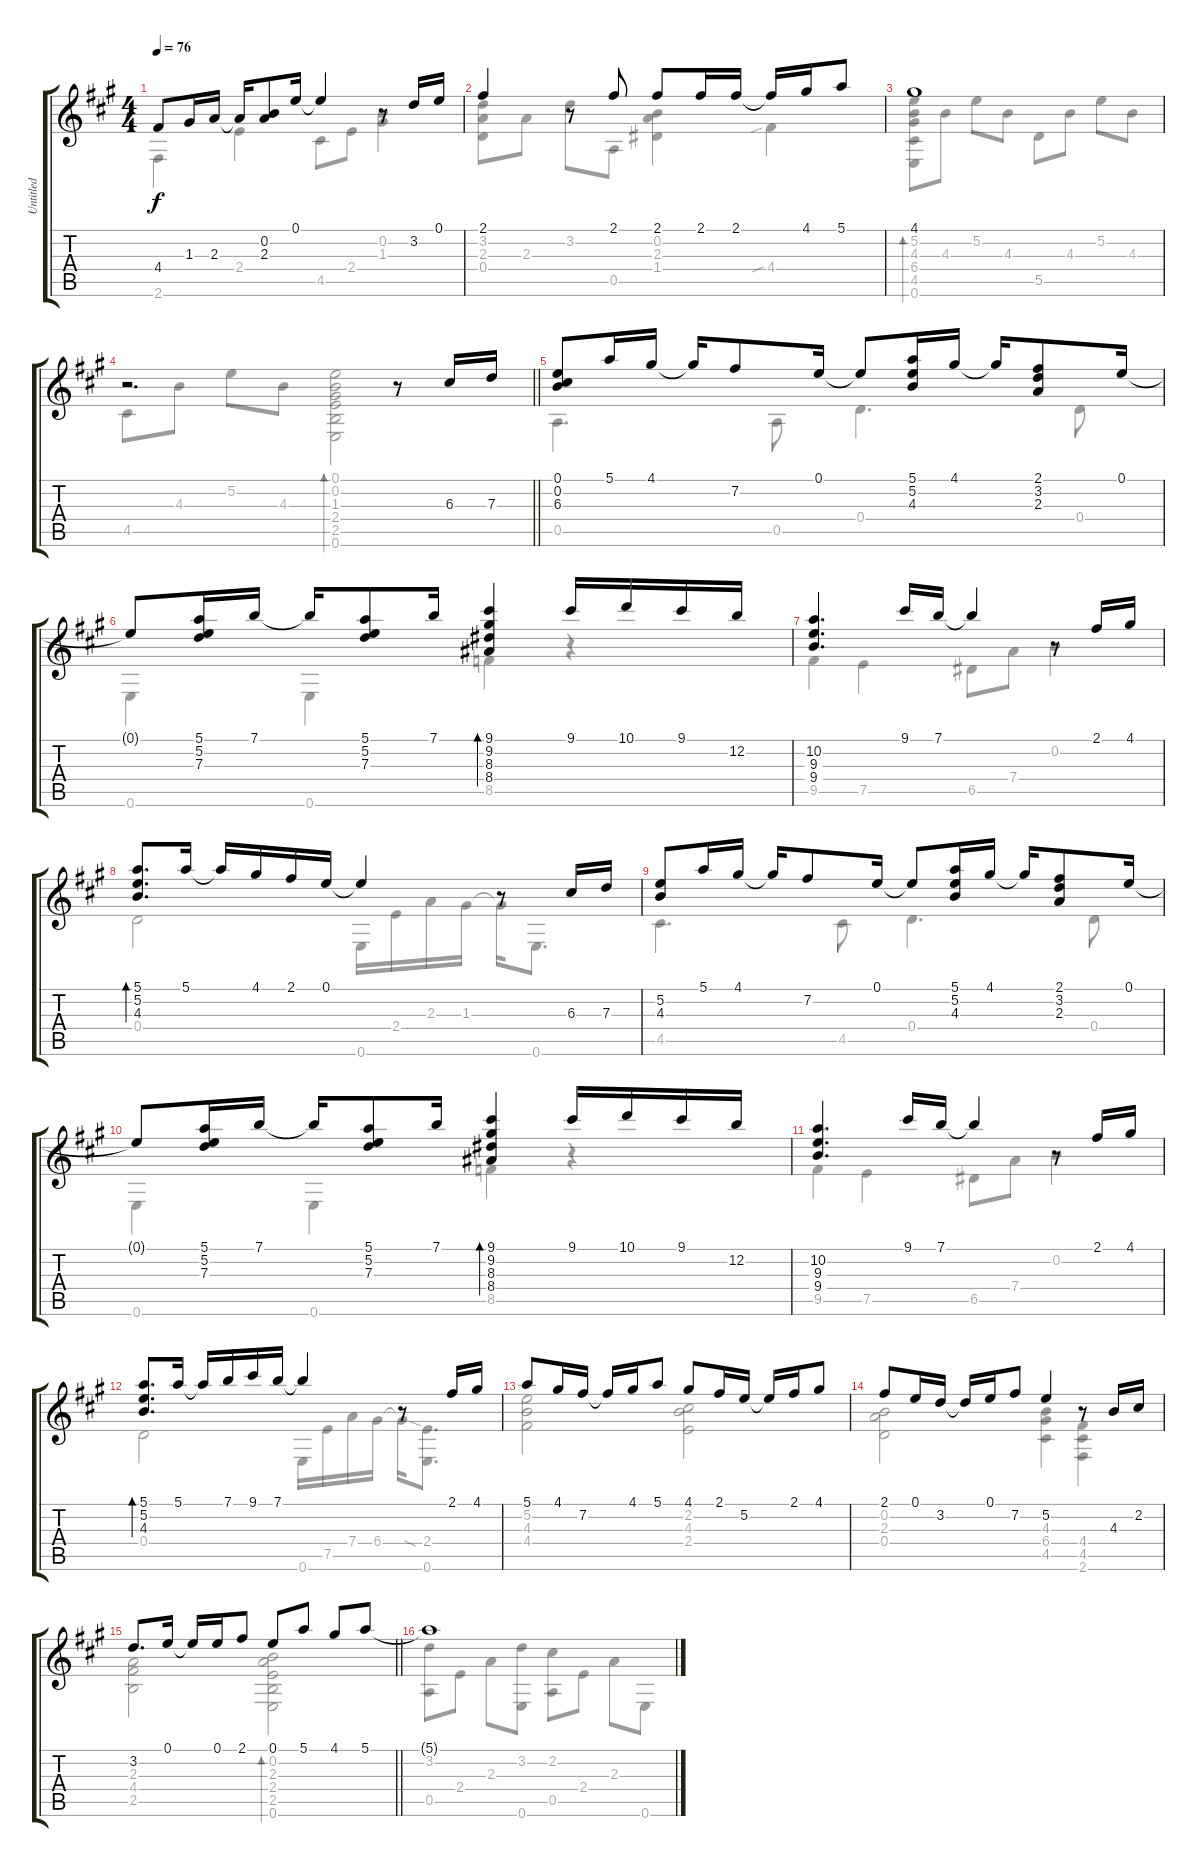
\track ("Untitled" "Untitled") {instrument acousticguitarnylon}
\staff {score tabs}
\tuning (E4 B3 G3 D3 A2 E2) {hide}
\voice
\ts (4 4)
\tempo 76
\clef g2
\ks a
4.4.8{dy f} 1.3.16 2.3.16 2.3{t}.16 (0.2 2.3).8 0.1.16 0.1{t}.4 r.8 3.2.16 0.1.16 |
2.1.4 r.8 2.1.8 2.1.8 2.1.16 2.1.16 2.1{t}.16 4.1.16 5.1.8 |
4.1.1 |
\barLineRight lightlight
r.2{d} r.8 6.3.16 7.3.16 |
(0.1 0.2 6.3).8 5.1.16 4.1.16 4.1{t}.16 7.2.8 0.1.16 0.1{t}.8 (5.1 5.2 4.3).16 4.1.16 4.1{t}.16 (2.1 3.2 2.3).8 0.1.16 |
0.1{t}.8 (5.1 5.2 7.3).16 7.1.16 7.1{t}.16 (5.1 5.2 7.3).8 7.1.16 (9.1 9.2 8.3 8.4).4{bd 30} 9.1.16 10.1.16 9.1.16 12.2.16 |
(10.2 9.3 9.4).4{d} 9.1.16 7.1.16 7.1{t}.4 r.8 2.1.16 4.1.16 |
(5.1 5.2 4.3).8{d bd 30} 5.1.16 5.1{t}.16 4.1.16 2.1.16 0.1.16 0.1{t}.4 r.8 6.3.16 7.3.16 |
(5.2 4.3).8 5.1.16 4.1.16 4.1{t}.16 7.2.8 0.1.16 0.1{t}.8 (5.1 5.2 4.3).16 4.1.16 4.1{t}.16 (2.1 3.2 2.3).8 0.1.16 |
0.1{t}.8 (5.1 5.2 7.3).16 7.1.16 7.1{t}.16 (5.1 5.2 7.3).8 7.1.16 (9.1 9.2 8.3 8.4).4{bd 30} 9.1.16 10.1.16 9.1.16 12.2.16 |
(10.2 9.3 9.4).4{d} 9.1.16 7.1.16 7.1{t}.4 r.8 2.1.16 4.1.16 |
(5.1 5.2 4.3).8{d bd 30} 5.1.16 5.1{t}.16 7.1.16 9.1.16 7.1.16 7.1{t}.4 r.8 2.1.16 4.1.16 |
5.1.8 4.1.16 7.2.16 7.2{t}.16 4.1.16 5.1.8 4.1.8 2.1.16 5.2.16 5.2{t}.16 2.1.16 4.1.8 |
2.1.8 0.1.16 3.2.16 3.2{t}.16 0.1.16 7.2.8 5.2.4 r.8 4.3.16 2.2.16 |
\barLineRight lightlight
3.2.8{d} 0.1.16 0.1{t}.16 0.1.16 2.1.8 0.1.8 5.1.8 4.1.8 5.1.8 |
5.1{t}.1
\voice
\clef g2
\ottava regular
\simile none
\ks a
2.6.4{dy f} 2.4.4 4.5.8 2.4.8 (0.2 1.3).4 |
(3.2 2.3 0.4).8 2.3.8 3.2.8 0.5.8 (0.2 2.3 1.4).4 4.4{sib}.4 |
(5.2 4.3 6.4 4.5 0.6).8{bd 30} 4.3.8 5.2.8 4.3.8 5.5.8 4.3.8 5.2.8 4.3.8 |
\barLineRight lightlight
4.5.8 4.3.8 5.2.8 4.3.8 (0.1 0.2 1.3 2.4 2.5 0.6).2{bd 30} |
0.5.4{d} 0.5.8 0.4.4{d} 0.4.8 |
0.6.4 0.6.4 8.5.4 r.4 |
9.5.4 7.5.4 6.5.8 7.4.8 0.2.4 |
0.4.2 0.6.16 2.4.16 2.3.16 1.3.16 1.3{t}.16 0.6.8{d} |
4.5.4{d} 4.5.8 0.4.4{d} 0.4.8 |
0.6.4 0.6.4 8.5.4 r.4 |
9.5.4 7.5.4 6.5.8 7.4.8 0.2.4 |
0.4.2 0.6.16 7.5.16 7.4.16 6.4.16 6.4{sod t}.16 (2.4 0.6).8{d} |
(5.2 4.3 4.4).2 (2.2 4.3 2.4).2 |
(0.2 2.3 0.4).2 (4.3 6.4 4.5).4 (4.4 4.5 2.6).4 |
\barLineRight lightlight
(2.3 4.4 2.5).2 (0.2 2.3 2.4 2.5 0.6).2{bd 30} |
(3.2 0.5).8 2.4.8 2.3.8 (3.2 0.6).8 (2.2 0.5).8 2.4.8 2.3.8 0.6.8
